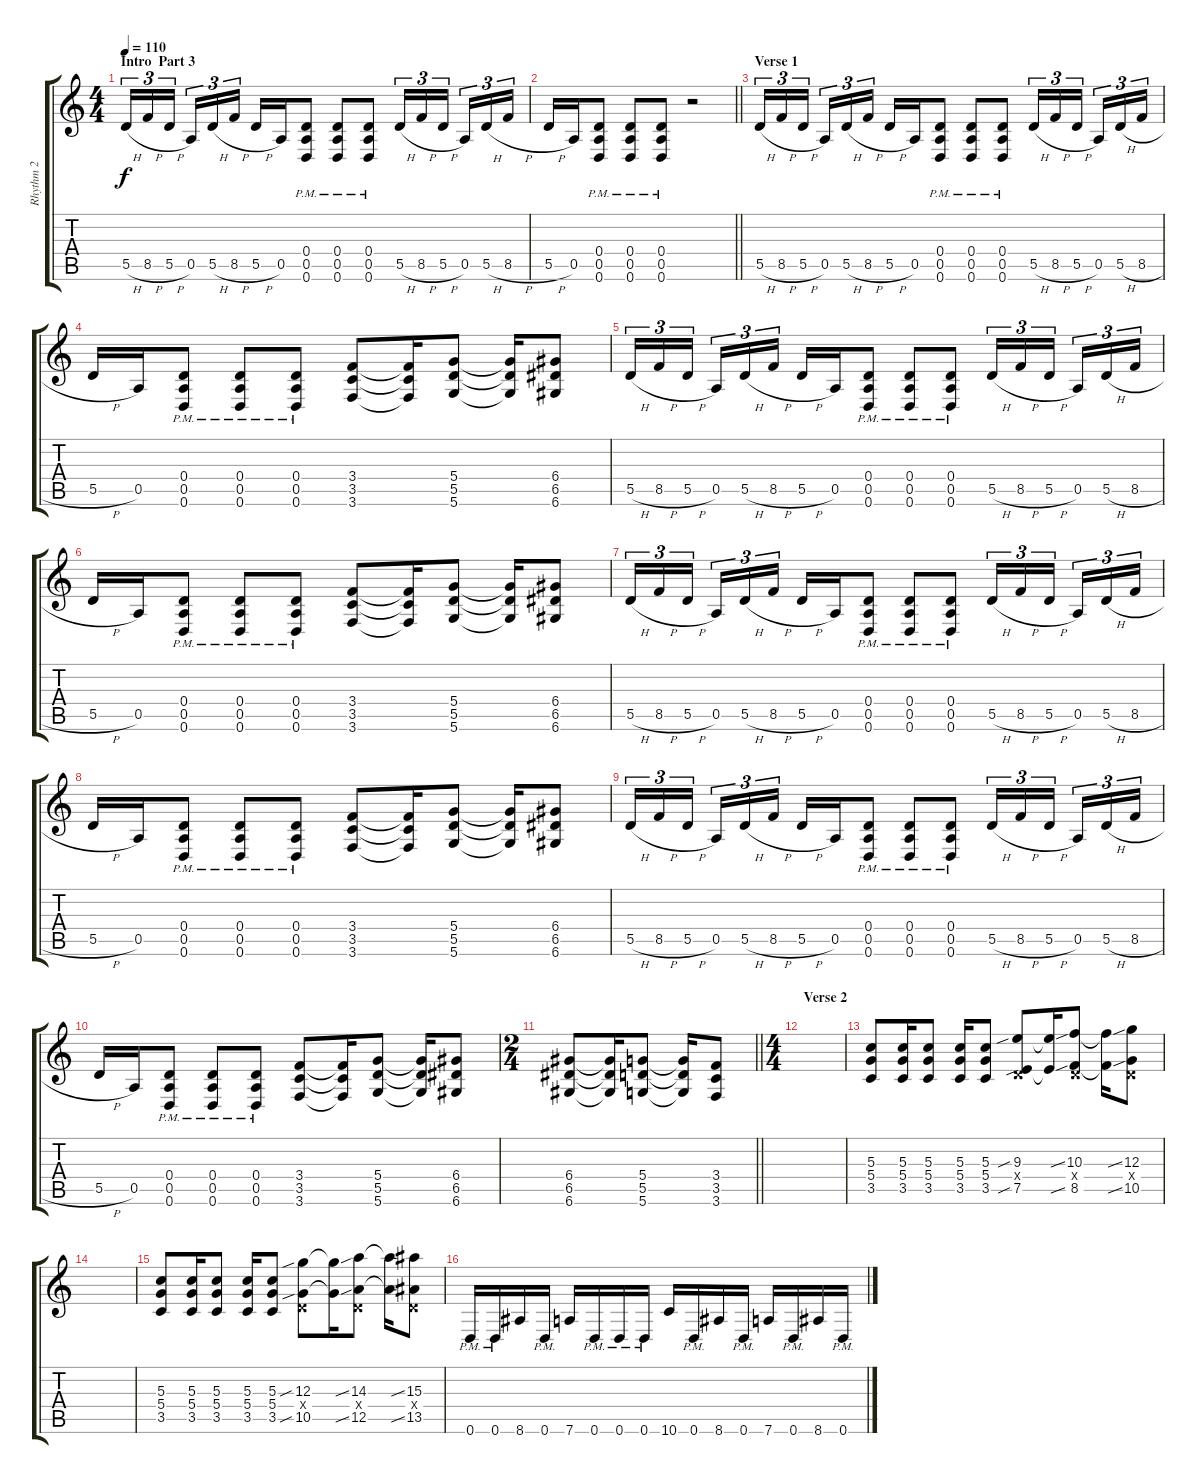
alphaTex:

\track ("Rhythm 2" "Rhythm 2") {instrument distortionguitar}
\staff {score tabs}
\tuning (E4 B3 G3 D3 A2 D2) {hide}
\ts (4 4)
\section ("" "Intro  Part 3")
\tempo 110
\clef g2
\ks c
5.5{h}.16{tu (3 2) dy f} 8.5{h}.16{tu (3 2)} 5.5{h}.16{tu (3 2) beam splitsecondary} 0.5.16{tu (3 2)} 5.5{h}.16{tu (3 2)} 8.5{h}.16{tu (3 2)} 5.5{h}.16 0.5.16 (0.4{pm} 0.5{pm} 0.6{pm}).8 (0.4{pm} 0.5{pm} 0.6{pm}).8 (0.4{pm} 0.5{pm} 0.6{pm}).8 5.5{h}.16{tu (3 2)} 8.5{h}.16{tu (3 2)} 5.5{h}.16{tu (3 2) beam splitsecondary} 0.5.16{tu (3 2)} 5.5{h}.16{tu (3 2)} 8.5{h}.16{tu (3 2)} |
\barLineRight lightlight
5.5{h}.16 0.5.16 (0.4{pm} 0.5{pm} 0.6{pm}).8 (0.4{pm} 0.5{pm} 0.6{pm}).8 (0.4{pm} 0.5{pm} 0.6{pm}).8 r.2 |
\section ("" "Verse 1")
5.5{h}.16{tu (3 2)} 8.5{h}.16{tu (3 2)} 5.5{h}.16{tu (3 2) beam splitsecondary} 0.5.16{tu (3 2)} 5.5{h}.16{tu (3 2)} 8.5{h}.16{tu (3 2)} 5.5{h}.16 0.5.16 (0.4{pm} 0.5{pm} 0.6{pm}).8 (0.4{pm} 0.5{pm} 0.6{pm}).8 (0.4{pm} 0.5{pm} 0.6{pm}).8 5.5{h}.16{tu (3 2)} 8.5{h}.16{tu (3 2)} 5.5{h}.16{tu (3 2) beam splitsecondary} 0.5.16{tu (3 2)} 5.5{h}.16{tu (3 2)} 8.5{h}.16{tu (3 2)} |
5.5{h}.16 0.5.16 (0.4{pm} 0.5{pm} 0.6{pm}).8 (0.4{pm} 0.5{pm} 0.6{pm}).8 (0.4{pm} 0.5{pm} 0.6{pm}).8 (3.4 3.5 3.6).8 (3.4{t} 3.5{t} 3.6{t}).16 (5.4 5.5 5.6).8 (5.4{t} 5.5{t} 5.6{t}).16 (6.4 6.5 6.6).8 |
5.5{h}.16{tu (3 2)} 8.5{h}.16{tu (3 2)} 5.5{h}.16{tu (3 2) beam splitsecondary} 0.5.16{tu (3 2)} 5.5{h}.16{tu (3 2)} 8.5{h}.16{tu (3 2)} 5.5{h}.16 0.5.16 (0.4{pm} 0.5{pm} 0.6{pm}).8 (0.4{pm} 0.5{pm} 0.6{pm}).8 (0.4{pm} 0.5{pm} 0.6{pm}).8 5.5{h}.16{tu (3 2)} 8.5{h}.16{tu (3 2)} 5.5{h}.16{tu (3 2) beam splitsecondary} 0.5.16{tu (3 2)} 5.5{h}.16{tu (3 2)} 8.5{h}.16{tu (3 2)} |
5.5{h}.16 0.5.16 (0.4{pm} 0.5{pm} 0.6{pm}).8 (0.4{pm} 0.5{pm} 0.6{pm}).8 (0.4{pm} 0.5{pm} 0.6{pm}).8 (3.4 3.5 3.6).8 (3.4{t} 3.5{t} 3.6{t}).16 (5.4 5.5 5.6).8 (5.4{t} 5.5{t} 5.6{t}).16 (6.4 6.5 6.6).8 |
5.5{h}.16{tu (3 2)} 8.5{h}.16{tu (3 2)} 5.5{h}.16{tu (3 2) beam splitsecondary} 0.5.16{tu (3 2)} 5.5{h}.16{tu (3 2)} 8.5{h}.16{tu (3 2)} 5.5{h}.16 0.5.16 (0.4{pm} 0.5{pm} 0.6{pm}).8 (0.4{pm} 0.5{pm} 0.6{pm}).8 (0.4{pm} 0.5{pm} 0.6{pm}).8 5.5{h}.16{tu (3 2)} 8.5{h}.16{tu (3 2)} 5.5{h}.16{tu (3 2) beam splitsecondary} 0.5.16{tu (3 2)} 5.5{h}.16{tu (3 2)} 8.5{h}.16{tu (3 2)} |
5.5{h}.16 0.5.16 (0.4{pm} 0.5{pm} 0.6{pm}).8 (0.4{pm} 0.5{pm} 0.6{pm}).8 (0.4{pm} 0.5{pm} 0.6{pm}).8 (3.4 3.5 3.6).8 (3.4{t} 3.5{t} 3.6{t}).16 (5.4 5.5 5.6).8 (5.4{t} 5.5{t} 5.6{t}).16 (6.4 6.5 6.6).8 |
5.5{h}.16{tu (3 2)} 8.5{h}.16{tu (3 2)} 5.5{h}.16{tu (3 2) beam splitsecondary} 0.5.16{tu (3 2)} 5.5{h}.16{tu (3 2)} 8.5{h}.16{tu (3 2)} 5.5{h}.16 0.5.16 (0.4{pm} 0.5{pm} 0.6{pm}).8 (0.4{pm} 0.5{pm} 0.6{pm}).8 (0.4{pm} 0.5{pm} 0.6{pm}).8 5.5{h}.16{tu (3 2)} 8.5{h}.16{tu (3 2)} 5.5{h}.16{tu (3 2) beam splitsecondary} 0.5.16{tu (3 2)} 5.5{h}.16{tu (3 2)} 8.5{h}.16{tu (3 2)} |
5.5{h}.16 0.5.16 (0.4{pm} 0.5{pm} 0.6{pm}).8 (0.4{pm} 0.5{pm} 0.6{pm}).8 (0.4{pm} 0.5{pm} 0.6{pm}).8 (3.4 3.5 3.6).8 (3.4{t} 3.5{t} 3.6{t}).16 (5.4 5.5 5.6).8 (5.4{t} 5.5{t} 5.6{t}).16 (6.4 6.5 6.6).8 |
\ts (2 4)
\barLineRight lightlight
(6.4 6.5 6.6).8 (6.4{t} 6.5{t} 6.6{t}).16 (5.4 5.5 5.6).8 (5.4{t} 5.5{t} 5.6{t}).16 (3.4 3.5 3.6).8 |
\ts (4 4)
\section ("" "Verse 2")
|
(5.3 5.4 3.5).8 (5.3 5.4 3.5).16 (5.3 5.4 3.5).8 (5.3 5.4 3.5).16 (5.3 5.4 3.5).8 (9.3{sib} 0.4{x} 7.5{sib}).8 (9.3{ss t} 7.5{ss t}).16 (10.3 0.4{x} 8.5).8 (10.3{ss t} 8.5{ss t}).16 (12.3 0.4{x} 10.5).8 |
|
(5.3 5.4 3.5).8 (5.3 5.4 3.5).16 (5.3 5.4 3.5).8 (5.3 5.4 3.5).16 (5.3 5.4 3.5).8 (12.3{sib} 0.4{x} 10.5{sib}).8 (12.3{ss t} 10.5{ss t}).16 (14.3 0.4{x} 12.5).8 (14.3{ss t} 12.5{ss t}).16 (15.3 0.4{x} 13.5).8 |
0.6{pm}.16 0.6{pm}.16 8.6.16 0.6{pm}.16 7.6.16 0.6{pm}.16 0.6{pm}.16 0.6{pm}.16 10.6.16 0.6{pm}.16 8.6.16 0.6{pm}.16 7.6.16 0.6{pm}.16 8.6.16 0.6{pm}.16
